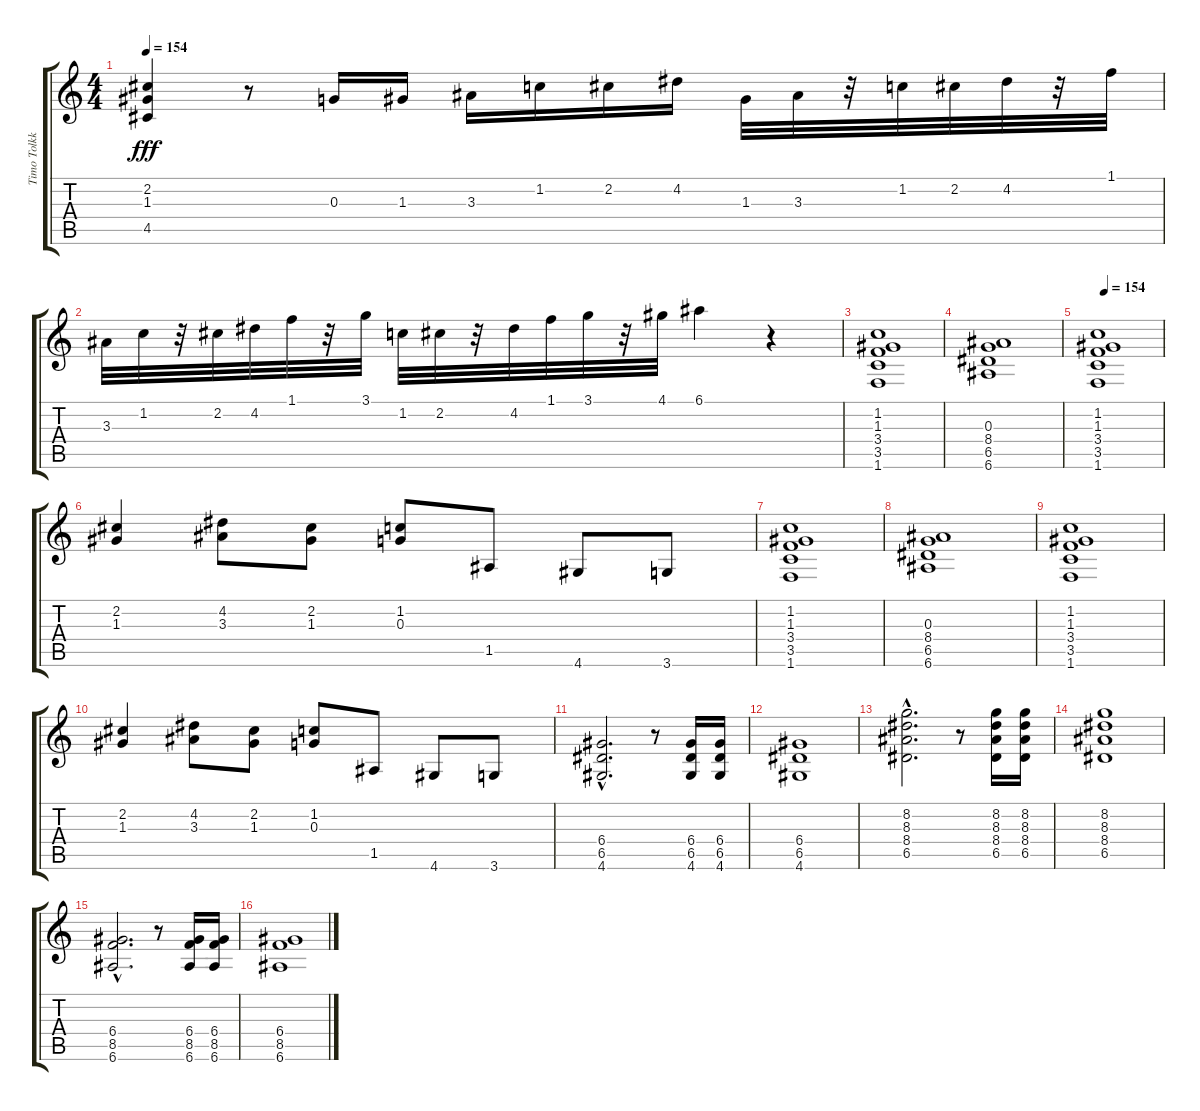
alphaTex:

\track ("Timo Tolkki" "Timo Tolkk") {instrument distortionguitar}
\staff {score tabs}
\tuning (E4 B3 G3 D3 A2 E2) {hide}
\ts (4 4)
\tempo 154
\clef g2
\ks c
(2.2 1.3 4.5).4{dy fff} r.8 0.3.16 1.3.16 3.3.16 1.2.16 2.2.16 4.2.16 1.3.32 3.3.32 r.32 1.2.32 2.2.32 4.2.32 r.32 1.1.32 |
3.3.32 1.2.32 r.32 2.2.32 4.2.32 1.1.32 r.32 3.1.32 1.2.32 2.2.32 r.32 4.2.32 1.1.32 3.1.32 r.32 4.1.32 6.1.4 r.4 |
(1.2 1.3 3.4 3.5 1.6).1 |
(0.3 8.4 6.5 6.6).1 |
\tempo 154
(1.2 1.3 3.4 3.5 1.6).1 |
(2.2 1.3).4 (4.2 3.3).8 (2.2 1.3).8 (1.2 0.3).8 1.5.8 4.6.8 3.6.8 |
(1.2 1.3 3.4 3.5 1.6).1 |
(0.3 8.4 6.5 6.6).1 |
(1.2 1.3 3.4 3.5 1.6).1 |
(2.2 1.3).4 (4.2 3.3).8 (2.2 1.3).8 (1.2 0.3).8 1.5.8 4.6.8 3.6.8 |
(6.4{hac} 6.5{hac} 4.6{hac}).2{d} r.8 (6.4 6.5 4.6).16 (6.4 6.5 4.6).16 |
(6.4 6.5 4.6).1 |
(8.2{hac} 8.3{hac} 8.4{hac} 6.5{hac}).2{d} r.8 (8.2 8.3 8.4 6.5).16 (8.2 8.3 8.4 6.5).16 |
(8.2 8.3 8.4 6.5).1 |
(6.4{hac} 8.5{hac} 6.6{hac}).2{d} r.8 (6.4 8.5 6.6).16 (6.4 8.5 6.6).16 |
(6.4 8.5 6.6).1
